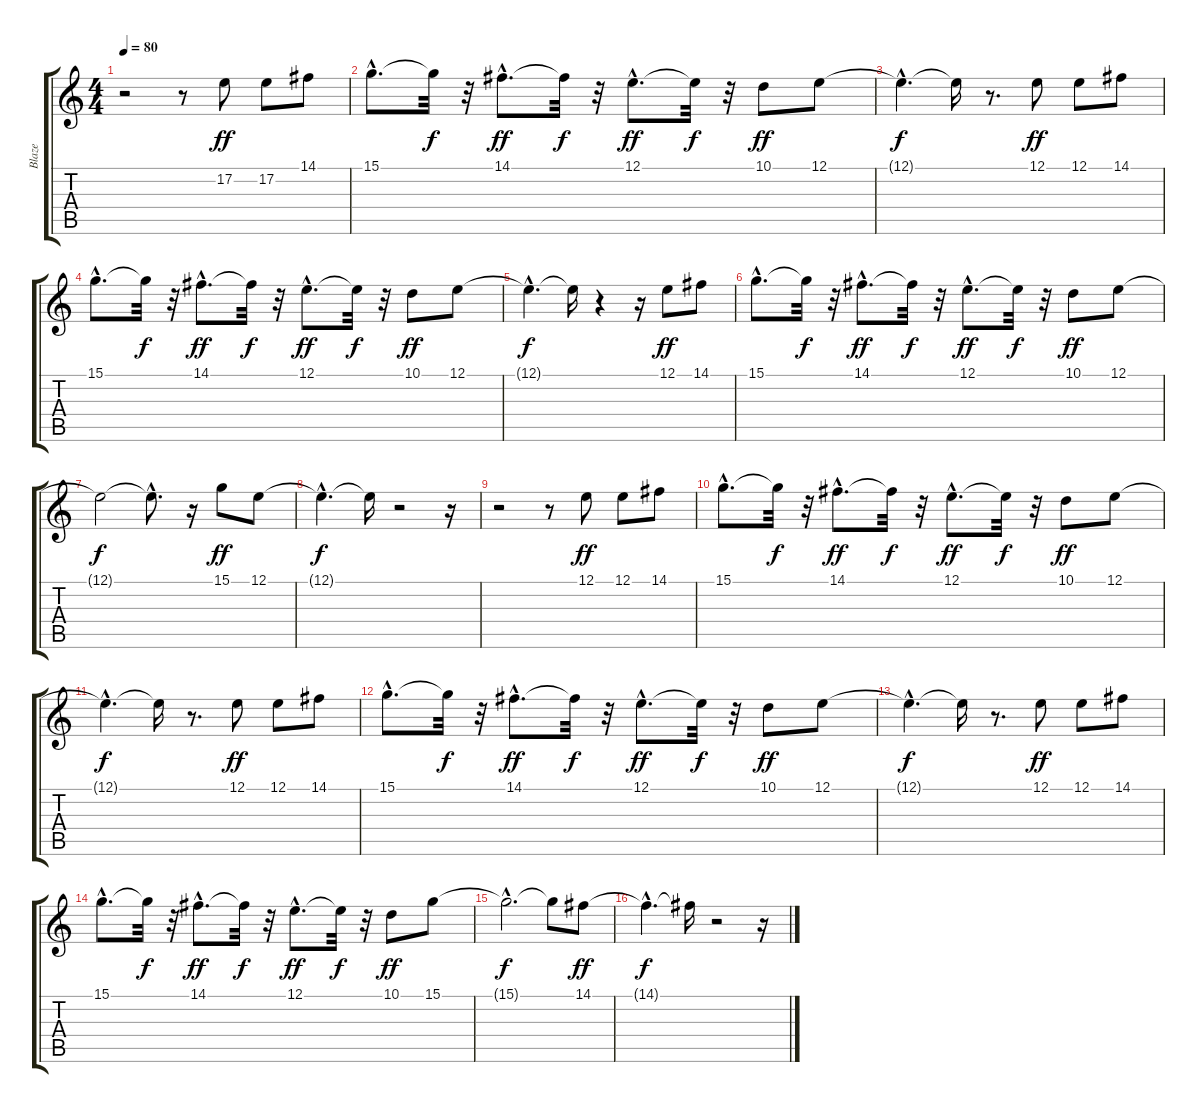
\track ("Blaze" "Blaze") {instrument voiceoohs}
\staff {score tabs}
\tuning (E4 B3 G3 D3 A2 E2) {hide}
\ts (4 4)
\tempo 80
\clef g2
\ks c
r.2{dy f} r.8 17.2.8{dy ff} 17.2.8 14.1.8 |
15.1{hac}.8{d} 15.1{t}.32{dy f} r.32 14.1{hac}.8{d dy ff} 14.1{t}.32{dy f} r.32 12.1{hac}.8{d dy ff} 12.1{t}.32{dy f} r.32 10.1.8{dy ff} 12.1.8 |
12.1{hac t}.4{d dy f} 12.1{t}.16 r.8{d} 12.1.8{dy ff} 12.1.8 14.1.8 |
15.1{hac}.8{d} 15.1{t}.32{dy f} r.32 14.1{hac}.8{d dy ff} 14.1{t}.32{dy f} r.32 12.1{hac}.8{d dy ff} 12.1{t}.32{dy f} r.32 10.1.8{dy ff} 12.1.8 |
12.1{hac t}.4{d dy f} 12.1{t}.16 r.4 r.16 12.1.8{dy ff} 14.1.8 |
15.1{hac}.8{d} 15.1{t}.32{dy f} r.32 14.1{hac}.8{d dy ff} 14.1{t}.32{dy f} r.32 12.1{hac}.8{d dy ff} 12.1{t}.32{dy f} r.32 10.1.8{dy ff} 12.1.8 |
12.1{t}.2{dy f} 12.1{hac t}.8{d} r.16 15.1.8{dy ff} 12.1.8 |
12.1{hac t}.4{d dy f} 12.1{t}.16 r.2 r.16 |
r.2 r.8 12.1.8{dy ff} 12.1.8 14.1.8 |
15.1{hac}.8{d} 15.1{t}.32{dy f} r.32 14.1{hac}.8{d dy ff} 14.1{t}.32{dy f} r.32 12.1{hac}.8{d dy ff} 12.1{t}.32{dy f} r.32 10.1.8{dy ff} 12.1.8 |
12.1{hac t}.4{d dy f} 12.1{t}.16 r.8{d} 12.1.8{dy ff} 12.1.8 14.1.8 |
15.1{hac}.8{d} 15.1{t}.32{dy f} r.32 14.1{hac}.8{d dy ff} 14.1{t}.32{dy f} r.32 12.1{hac}.8{d dy ff} 12.1{t}.32{dy f} r.32 10.1.8{dy ff} 12.1.8 |
12.1{hac t}.4{d dy f} 12.1{t}.16 r.8{d} 12.1.8{dy ff} 12.1.8 14.1.8 |
15.1{hac}.8{d} 15.1{t}.32{dy f} r.32 14.1{hac}.8{d dy ff} 14.1{t}.32{dy f} r.32 12.1{hac}.8{d dy ff} 12.1{t}.32{dy f} r.32 10.1.8{dy ff} 15.1.8 |
15.1{hac t}.2{d dy f} 15.1{t}.8 14.1.8{dy ff} |
14.1{hac t}.4{d dy f} 14.1{t}.16 r.2 r.16
